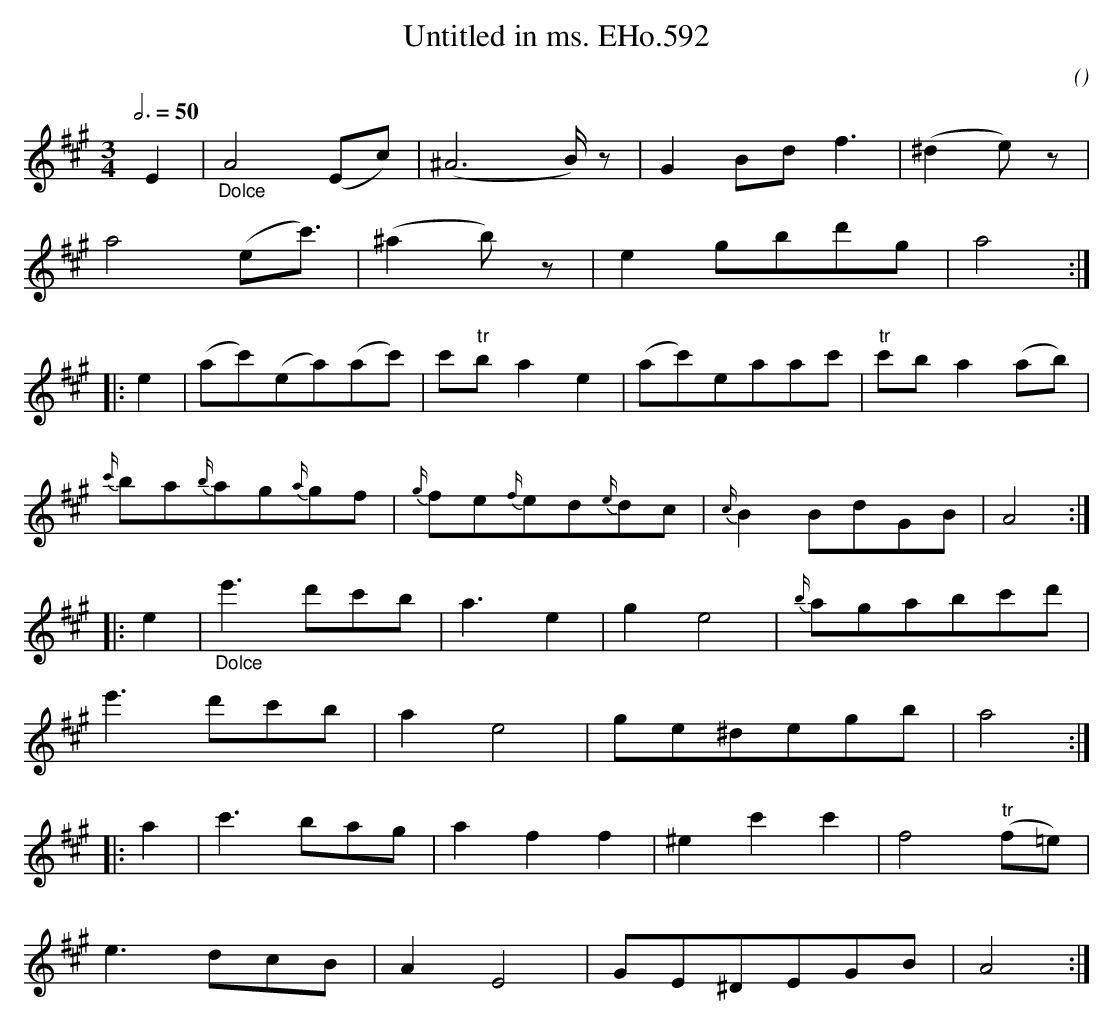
X:1
T:Untitled in ms. EHo.592
M:3/4
L:1/8
Q:3/4=50
C:
O:
K:A
yE2 | "_Dolce"A4(Ec) | (^A4>B) z | G2Bdf2 | (>^d4e)z |
a4 (ec') | (>^a4b)z | e2gbd'g | a4 :|
|: e2 | (ac')(ea)(ac') | c'"tr"b a2e2 | (ac')eaac' | "tr"c'b a2(ab) |
{c'/}ba{b/}ag{a/}gf | {g/}fe{f/}ed{e/}dc | {c/}B2BdGB | A4 :|
|:e2 | "_Dolce"e'3d'c'b | a2>e4 | g2e4 | {b/}agabc'd' |
e'3d'c'b | a2e4 | ge^degb | a4 :|
|: a2 | c'3bag | a2f2f2 | ^e2c'2c'2 | f4"tr"(f=e) |
e3dcB | A2E4 | GE^DEGB | A4 :|
